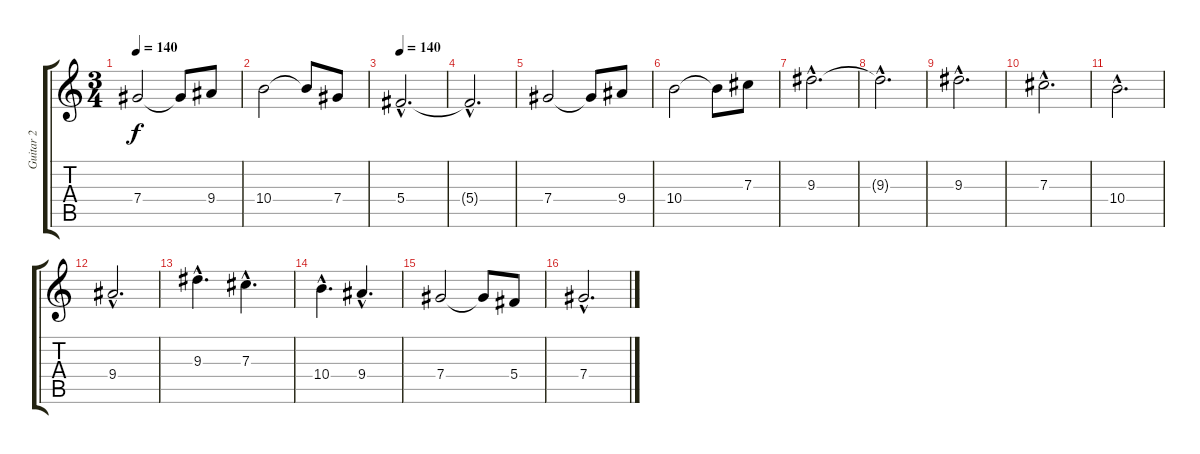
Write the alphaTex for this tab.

\track ("Guitar 2" "Guitar 2") {instrument overdrivenguitar}
\staff {score tabs}
\tuning (Eb4 Bb3 Gb3 Db3 Ab2 Eb2) {hide}
\ts (3 4)
\tempo 140
\clef g2
\ks c
7.4.2{dy f volume 13} 7.4{t}.8 9.4.8 |
10.4.2 10.4{t}.8 7.4.8 |
\tempo 140
5.4{hac}.2{d} |
5.4{hac t}.2{d} |
7.4.2 7.4{t}.8 9.4.8 |
10.4.2 10.4{t}.8 7.3.8 |
9.3{hac}.2{d} |
9.3{hac t}.2{d} |
9.3{hac}.2{d} |
7.3{hac}.2{d} |
10.4{hac}.2{d} |
9.4{hac}.2{d} |
9.3{hac}.4{d} 7.3{hac}.4{d} |
10.4{hac}.4{d} 9.4{hac}.4{d} |
7.4.2 7.4{t}.8 5.4.8 |
7.4{hac}.2{d}
